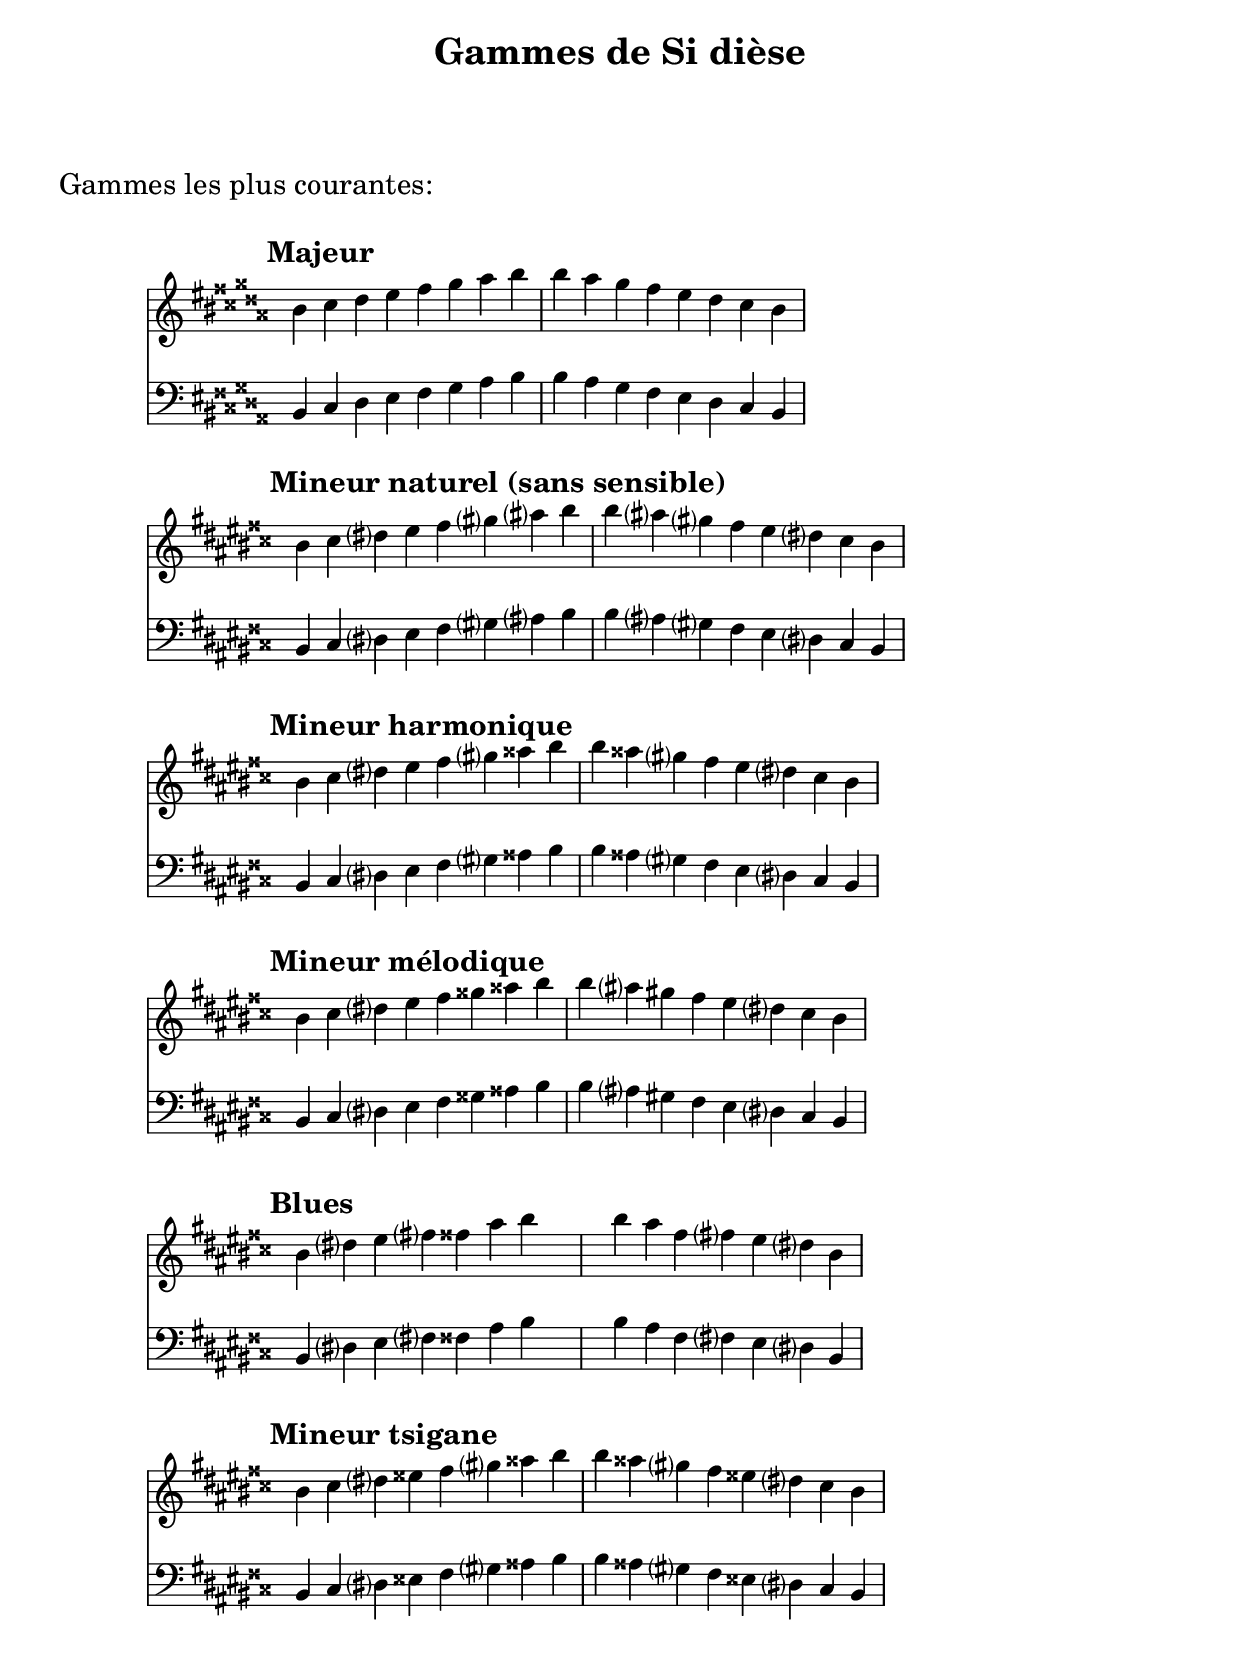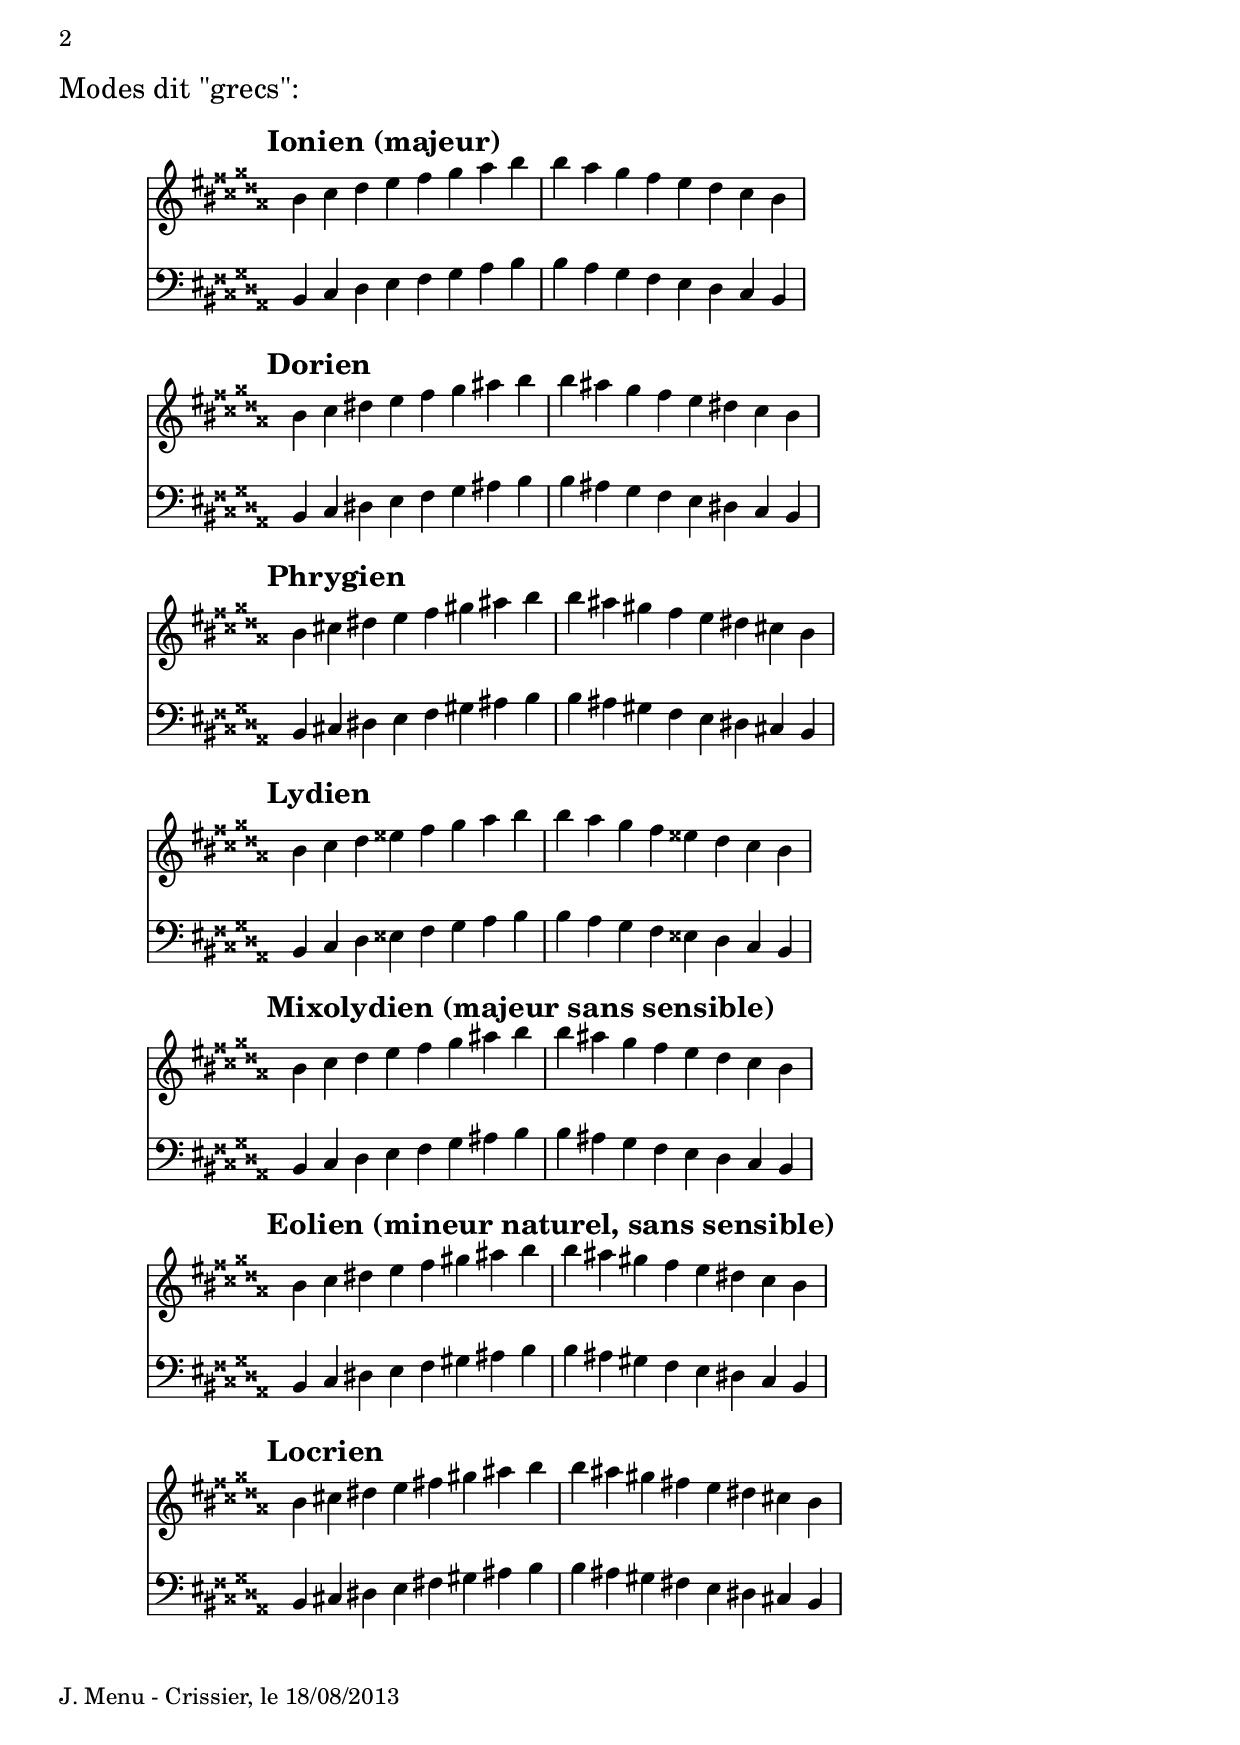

% -------------------------------------------------------------------------

\include "../CommonSettings.ly"


% -------------------------------------------------------------------------

\markup \vspace #2

\markup {\huge "Gammes les plus courantes:"}

\markup \vspace #1


% -------------------------------------------------------------------------
% Some usual scales
% -------------------------------------------------------------------------


bisMajor = {
<<
  \new Staff {
    \clef treble
    \key bis \major
    \myStaffAndTimeSettings
    \myTempoMark #2.0 #"Majeur"
    \transpose c bis 
    \relative c' {
      \CMajorScale
    }
  }

  \new Staff {
    \clef bass
    \key bis \major
    \myStaffAndTimeSettings
    \transpose c bis 
    \relative c, {
      \CMajorScale
    }
  }
>>
}


% -------------------------------------------------------------------------

bisNaturalMinor = {
<<
  \new Staff {
    \clef treble
    \key bis \minor
    \myStaffAndTimeSettings
    \myTempoMark #2.0 #"Mineur naturel (sans sensible)"
    \transpose c bis 
    \relative c' {
      \CNaturalMinorScale
    }
  }

  \new Staff {
    \clef bass
    \key bis \minor
    \myStaffAndTimeSettings
    \transpose c bis 
    \relative c, {
      \CNaturalMinorScale
    }
  }
>>
}


% -------------------------------------------------------------------------

bisHarmonicMinor = {
<<
  \new Staff {
    \clef treble
    \key bis \minor
    \myStaffAndTimeSettings
    \myTempoMark #2.0 #"Mineur harmonique"
    \transpose c bis 
    \relative c' {
      \CHarmonicMinorScale
    }
  }

  \new Staff {
    \clef bass
    \key bis \minor
    \myStaffAndTimeSettings
    \transpose c bis 
    \relative c, {
      \CHarmonicMinorScale
    }
  }
>>
}


% -------------------------------------------------------------------------

bisMelodicMinor = {
<<
  \new Staff {
    \clef treble
    \key bis \minor
    \myStaffAndTimeSettings
    \myTempoMark #2.0 #"Mineur mélodique"
    \transpose c bis 
    \relative c' {
      \CMelodicMinorScale
    }
  }

  \new Staff {
    \clef bass
    \key bis \minor
    \myStaffAndTimeSettings
    \transpose c bis 
    \relative c, {
      \CMelodicMinorScale
    }
  }
>>
}


% -------------------------------------------------------------------------

bisDorianMinor = {
<<
  \new Staff {
    \clef treble
    \key bis \minor
    \myStaffAndTimeSettings
    \myTempoMark #2.0 #"Mineur dorien"
    \transpose c bis 
    \relative c' {
      \CDorianMinorScale
    }
  }

  \new Staff {
    \clef bass
    \key bis \minor
    \myStaffAndTimeSettings
    \transpose c bis 
    \relative c, {
      \CDorianMinorScale
    }
  }
>>
}


% -------------------------------------------------------------------------

bisPhrygianMinor = {
<<
  \new Staff {
    \clef treble
    \key bis \minor
    \myStaffAndTimeSettings
    \myTempoMark #2.0 #"Mineur phrygien"
    \transpose c bis 
    \relative c' {
      \CPhrygianMinorScale
    }
  }

  \new Staff {
    \clef bass
    \key bis \minor
    \myStaffAndTimeSettings
    \transpose c bis 
    \relative c, {
      \CPhrygianMinorScale
    }
  }
>>
}


% -------------------------------------------------------------------------

bisBlues = {
<<
  \new Staff {
    \clef treble
    \key bis \minor
    \myStaffAndTimeSettings
    \myTempoMark #2.0 #"Blues"
    \transpose c bis 
    \relative c' {
      \CBluesScale
    }
  }

  \new Staff {
    \clef bass
    \key bis \minor
    \myStaffAndTimeSettings
    \myTempoMark #2.0 #"Blues"
    \transpose c bis 
    \relative c, {
      \CBluesScale
    }
  }
>>
}


% -------------------------------------------------------------------------

bisGypsyMinor = {
<<
  \new Staff {
    \clef treble
    \key bis \minor
    \myStaffAndTimeSettings
    \myTempoMark #2.0 #"Mineur tsigane"
    \transpose c bis 
    \relative c' {
      \CGypsyScale
    }
  }

  \new Staff {
    \clef bass
    \key bis \minor
    \myStaffAndTimeSettings
    \myTempoMark #2.0 #"Mineur tsigane"
    \transpose c bis 
    \relative c, {
      \CGypsyScale
    }
  }
>>
}


% -------------------------------------------------------------------------
% The so-called "greek" modes, built from the white keys of the piano
% -------------------------------------------------------------------------


bisIonian = {
<<
  \new Staff {
    \clef treble
    \key bis \major
    \myStaffAndTimeSettings
    \myTempoMark #2.0 #"Ionien (majeur)"
    \transpose c bis 
    \relative c' {
      \CIonianScale
    }
  }

  \new Staff {
    \clef bass
    \key bis \major
    \myStaffAndTimeSettings
    \transpose c bis 
    \relative c, {
      \CIonianScale
    }
  }
>>
}


bisDorian = {
<<
  \new Staff {
    \clef treble
    \key bis \major
    \myStaffAndTimeSettings
    \myTempoMark #2.0 #"Dorien"
    \transpose d bis 
    \relative c' {
      \DDorianScale
    }
  }

  \new Staff {
    \clef bass
    \key bis \major
    \myStaffAndTimeSettings
    \transpose d bis 
    \relative c, {
      \DDorianScale
    }
  }
>>
}


bisPhrygian = {
<<
  \new Staff {
    \clef treble
    \key bis \major
    \myStaffAndTimeSettings
    \myTempoMark #2.0 #"Phrygien"
    \transpose e bis 
    \relative c' {
      \EPhrygianScale
    }
  }

  \new Staff {
    \clef bass
    \key bis \major
    \myStaffAndTimeSettings
    \transpose e bis 
    \relative c, {
      \EPhrygianScale
    }
  }
>>
}


bisLydian = {
<<
  \new Staff {
    \clef treble
    \key bis \major
    \myStaffAndTimeSettings
    \myTempoMark #2.0 #"Lydien"
    \transpose f bis 
    \relative c' {
      \FLydianScale
    }
  }

  \new Staff {
    \clef bass
    \key bis \major
    \myStaffAndTimeSettings
    \transpose f bis 
    \relative c, {
      \FLydianScale
    }
  }
>>
}


bisMixolydian = {
<<
  \new Staff {
    \clef treble
    \key bis \major
    \myStaffAndTimeSettings
    \myTempoMark #2.0 #"Mixolydien (majeur sans sensible)"
    \transpose g, bis 
    \relative c' {
      \GMixolydianScale
    }
  }

  \new Staff {
    \clef bass
    \key bis \major
    \myStaffAndTimeSettings
    \transpose g, bis 
    \relative c, {
      \GMixolydianScale
    }
  }
>>
}


bisEolian = {
<<
  \new Staff {
    \clef treble
    \key bis \major
    \myStaffAndTimeSettings
    \myTempoMark #2.0 #"Eolien (mineur naturel, sans sensible)"
    \transpose a, bis 
    \relative c' {
      \AEolianScale
    }
  }

  \new Staff {
    \clef bass
    \key bis \major
    \myStaffAndTimeSettings
    \transpose a, bis 
    \relative c, {
      \AEolianScale
    }
  }
>>
}


bisLocrian = {
<<
  \new Staff {
    \clef treble
    \key bis \major
    \myStaffAndTimeSettings
    \myTempoMark #2.0 #"Locrien"
    \transpose b, bis 
    \relative c' {
      \BLocrianScale
    }
  }

  \new Staff {
    \clef bass
    \key bis \major
    \myStaffAndTimeSettings
    \transpose b, bis 
    \relative c, {
      \BLocrianScale
    }
  }
>>
}


% -------------------------------------------------------------------------

\header{
  title = "Gammes de Si dièse"
  subtitle = " "
}


% -------------------------------------------------------------------------

\score {
  \bisMajor
}

\score {
  \bisNaturalMinor
}

\score {
  \bisHarmonicMinor
}

\score {
  \bisMelodicMinor
}

\score {
  \bisBlues
}

\score {
  \bisGypsyMinor
}


% -------------------------------------------------------------------------

\markup \vspace #2

\pageBreak

\markup \vspace #0.5

\markup {\huge "Modes dit \"grecs\":"}

\markup \vspace #0.5


% -------------------------------------------------------------------------

\score {
  \bisIonian
}

\score {
  \bisDorian
}

\score {
  \bisPhrygian
}

\score {
  \bisLydian
}

\score {
  \bisMixolydian
}

\score {
  \bisEolian
}

\score {
  \bisLocrian
}


% -------------------------------------------------------------------------


\markup \vspace #1
\markup {J. Menu - Crissier, le 18/08/2013}
